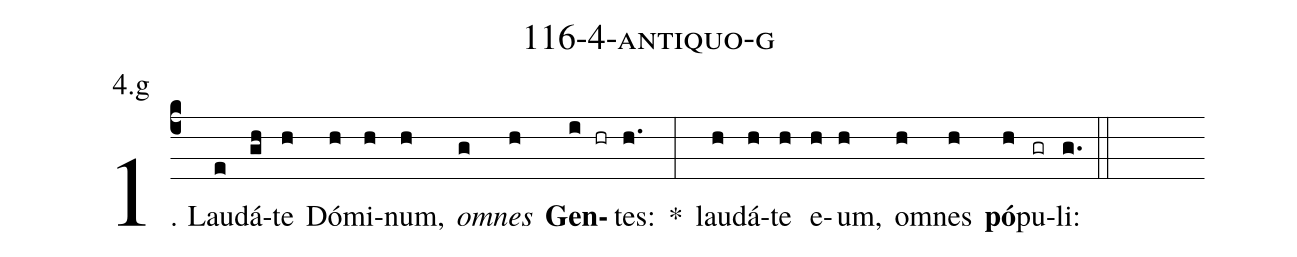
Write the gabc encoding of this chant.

name: 116-4-antiquo-g;
annotation: 4.g;
%%
(c4)1. Lau(e)dá(gh)te(h) Dó(h)mi(h)num,(h) <i>om</i>(g)<i>nes</i>(h) <b>Gen</b>(i hr)tes:(h.) *(:) lau(h)dá(h)te(h) e(h)um,(h) om(h)nes(h) <b>pó</b>(h)pu(gr)li:(g.) (::)
